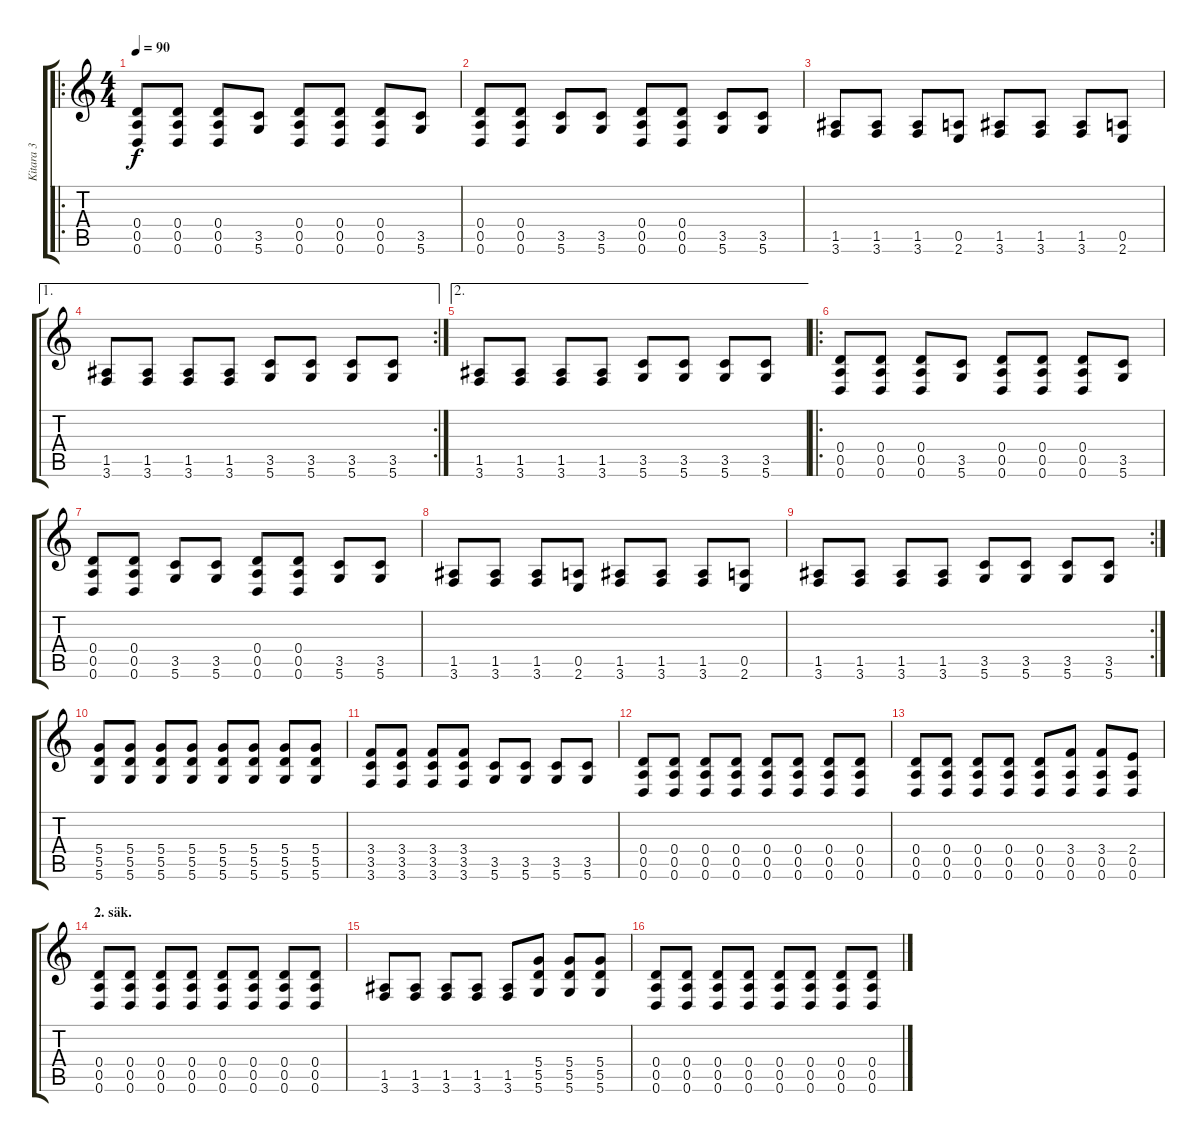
\track ("Kitara 3" "Kitara 3") {instrument distortionguitar}
\staff {score tabs}
\tuning (E4 B3 G3 D3 A2 D2) {hide}
\ro
\ts (4 4)
\tempo 90
\clef g2
\ks c
(0.4 0.5 0.6).8{dy f volume 12 balance 16} (0.4 0.5 0.6).8 (0.4 0.5 0.6).8 (3.5 5.6).8 (0.4 0.5 0.6).8 (0.4 0.5 0.6).8 (0.4 0.5 0.6).8 (3.5 5.6).8 |
(0.4 0.5 0.6).8 (0.4 0.5 0.6).8 (3.5 5.6).8 (3.5 5.6).8 (0.4 0.5 0.6).8 (0.4 0.5 0.6).8 (3.5 5.6).8 (3.5 5.6).8 |
(1.5 3.6).8 (1.5 3.6).8 (1.5 3.6).8 (0.5 2.6).8 (1.5 3.6).8 (1.5 3.6).8 (1.5 3.6).8 (0.5 2.6).8 |
\ae 1
\rc 2
(1.5 3.6).8 (1.5 3.6).8 (1.5 3.6).8 (1.5 3.6).8 (3.5 5.6).8 (3.5 5.6).8 (3.5 5.6).8 (3.5 5.6).8 |
\ae 2
(1.5 3.6).8 (1.5 3.6).8 (1.5 3.6).8 (1.5 3.6).8 (3.5 5.6).8 (3.5 5.6).8 (3.5 5.6).8 (3.5 5.6).8 |
\ro
(0.4 0.5 0.6).8{volume 14 balance 8} (0.4 0.5 0.6).8 (0.4 0.5 0.6).8 (3.5 5.6).8 (0.4 0.5 0.6).8 (0.4 0.5 0.6).8 (0.4 0.5 0.6).8 (3.5 5.6).8 |
(0.4 0.5 0.6).8 (0.4 0.5 0.6).8 (3.5 5.6).8 (3.5 5.6).8 (0.4 0.5 0.6).8 (0.4 0.5 0.6).8 (3.5 5.6).8 (3.5 5.6).8 |
(1.5 3.6).8 (1.5 3.6).8 (1.5 3.6).8 (0.5 2.6).8 (1.5 3.6).8 (1.5 3.6).8 (1.5 3.6).8 (0.5 2.6).8 |
\rc 2
(1.5 3.6).8 (1.5 3.6).8 (1.5 3.6).8 (1.5 3.6).8 (3.5 5.6).8 (3.5 5.6).8 (3.5 5.6).8 (3.5 5.6).8 |
(5.4 5.5 5.6).8 (5.4 5.5 5.6).8 (5.4 5.5 5.6).8 (5.4 5.5 5.6).8 (5.4 5.5 5.6).8 (5.4 5.5 5.6).8 (5.4 5.5 5.6).8 (5.4 5.5 5.6).8 |
(3.4 3.5 3.6).8 (3.4 3.5 3.6).8 (3.4 3.5 3.6).8 (3.4 3.5 3.6).8 (3.5 5.6).8 (3.5 5.6).8 (3.5 5.6).8 (3.5 5.6).8 |
(0.4 0.5 0.6).8 (0.4 0.5 0.6).8 (0.4 0.5 0.6).8 (0.4 0.5 0.6).8 (0.4 0.5 0.6).8 (0.4 0.5 0.6).8 (0.4 0.5 0.6).8 (0.4 0.5 0.6).8 |
(0.4 0.5 0.6).8 (0.4 0.5 0.6).8 (0.4 0.5 0.6).8 (0.4 0.5 0.6).8 (0.4 0.5 0.6).8 (3.4 0.5 0.6).8 (3.4 0.5 0.6).8 (2.4 0.5 0.6).8 |
\section ("" "2. säk.")
(0.4 0.5 0.6).8{volume 10 balance 16} (0.4 0.5 0.6).8 (0.4 0.5 0.6).8 (0.4 0.5 0.6).8 (0.4 0.5 0.6).8 (0.4 0.5 0.6).8 (0.4 0.5 0.6).8 (0.4 0.5 0.6).8 |
(1.5 3.6).8 (1.5 3.6).8 (1.5 3.6).8 (1.5 3.6).8 (1.5 3.6).8 (5.4 5.5 5.6).8 (5.4 5.5 5.6).8 (5.4 5.5 5.6).8 |
(0.4 0.5 0.6).8 (0.4 0.5 0.6).8 (0.4 0.5 0.6).8 (0.4 0.5 0.6).8 (0.4 0.5 0.6).8 (0.4 0.5 0.6).8 (0.4 0.5 0.6).8 (0.4 0.5 0.6).8
